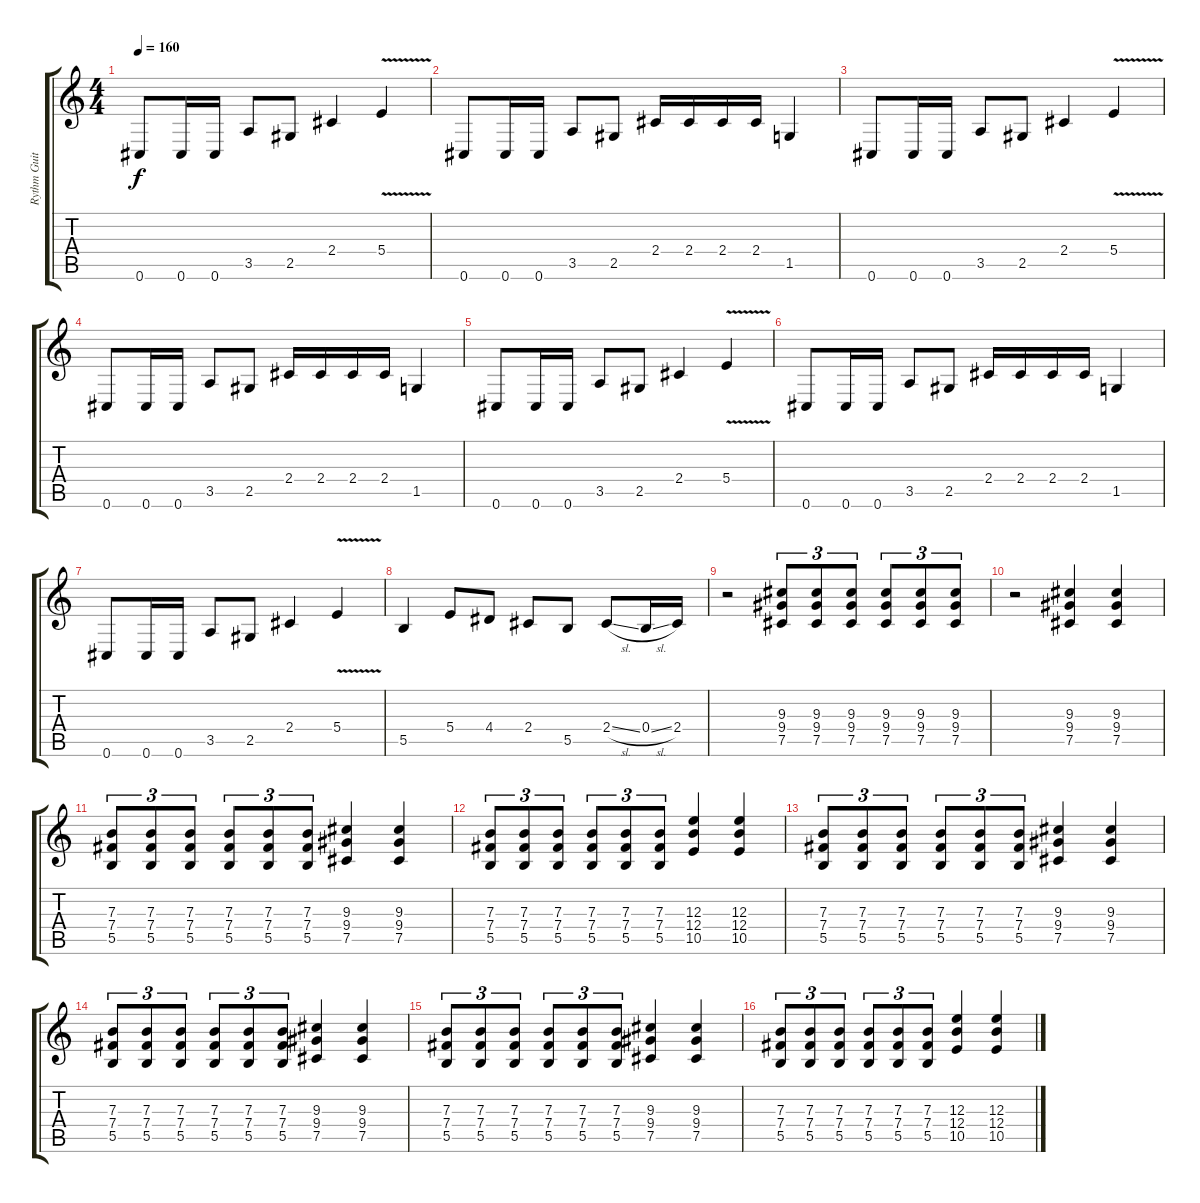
\track ("Rythm Guitar" "Rythm Guit") {instrument distortionguitar}
\staff {score tabs}
\tuning (Db4 Ab3 E3 B2 Gb2 Db2) {hide}
\ts (4 4)
\tempo 160
\clef g2
\ks c
0.6.8{dy f} 0.6.16 0.6.16 3.5.8 2.5.8 2.4.4 5.4{v}.4 |
0.6.8 0.6.16 0.6.16 3.5.8 2.5.8 2.4.16 2.4.16 2.4.16 2.4.16 1.5.4 |
0.6.8 0.6.16 0.6.16 3.5.8 2.5.8 2.4.4 5.4{v}.4 |
0.6.8 0.6.16 0.6.16 3.5.8 2.5.8 2.4.16 2.4.16 2.4.16 2.4.16 1.5.4 |
0.6.8 0.6.16 0.6.16 3.5.8 2.5.8 2.4.4 5.4{v}.4 |
0.6.8 0.6.16 0.6.16 3.5.8 2.5.8 2.4.16 2.4.16 2.4.16 2.4.16 1.5.4 |
0.6.8 0.6.16 0.6.16 3.5.8 2.5.8 2.4.4 5.4{v}.4 |
5.5.4 5.4.8 4.4.8 2.4.8 5.5.8 2.4{sl}.8 0.4{sl}.16 2.4.16 |
r.2 (9.3 9.4 7.5).8{tu (3 2)} (9.3 9.4 7.5).8{tu (3 2)} (9.3 9.4 7.5).8{tu (3 2)} (9.3 9.4 7.5).8{tu (3 2)} (9.3 9.4 7.5).8{tu (3 2)} (9.3 9.4 7.5).8{tu (3 2)} |
r.2 (9.3 9.4 7.5).4 (9.3 9.4 7.5).4 |
(7.3 7.4 5.5).8{tu (3 2)} (7.3 7.4 5.5).8{tu (3 2)} (7.3 7.4 5.5).8{tu (3 2)} (7.3 7.4 5.5).8{tu (3 2)} (7.3 7.4 5.5).8{tu (3 2)} (7.3 7.4 5.5).8{tu (3 2)} (9.3 9.4 7.5).4 (9.3 9.4 7.5).4 |
(7.3 7.4 5.5).8{tu (3 2)} (7.3 7.4 5.5).8{tu (3 2)} (7.3 7.4 5.5).8{tu (3 2)} (7.3 7.4 5.5).8{tu (3 2)} (7.3 7.4 5.5).8{tu (3 2)} (7.3 7.4 5.5).8{tu (3 2)} (12.3 12.4 10.5).4 (12.3 12.4 10.5).4 |
(7.3 7.4 5.5).8{tu (3 2)} (7.3 7.4 5.5).8{tu (3 2)} (7.3 7.4 5.5).8{tu (3 2)} (7.3 7.4 5.5).8{tu (3 2)} (7.3 7.4 5.5).8{tu (3 2)} (7.3 7.4 5.5).8{tu (3 2)} (9.3 9.4 7.5).4 (9.3 9.4 7.5).4 |
(7.3 7.4 5.5).8{tu (3 2)} (7.3 7.4 5.5).8{tu (3 2)} (7.3 7.4 5.5).8{tu (3 2)} (7.3 7.4 5.5).8{tu (3 2)} (7.3 7.4 5.5).8{tu (3 2)} (7.3 7.4 5.5).8{tu (3 2)} (9.3 9.4 7.5).4 (9.3 9.4 7.5).4 |
(7.3 7.4 5.5).8{tu (3 2)} (7.3 7.4 5.5).8{tu (3 2)} (7.3 7.4 5.5).8{tu (3 2)} (7.3 7.4 5.5).8{tu (3 2)} (7.3 7.4 5.5).8{tu (3 2)} (7.3 7.4 5.5).8{tu (3 2)} (9.3 9.4 7.5).4 (9.3 9.4 7.5).4 |
(7.3 7.4 5.5).8{tu (3 2)} (7.3 7.4 5.5).8{tu (3 2)} (7.3 7.4 5.5).8{tu (3 2)} (7.3 7.4 5.5).8{tu (3 2)} (7.3 7.4 5.5).8{tu (3 2)} (7.3 7.4 5.5).8{tu (3 2)} (12.3 12.4 10.5).4 (12.3 12.4 10.5).4
